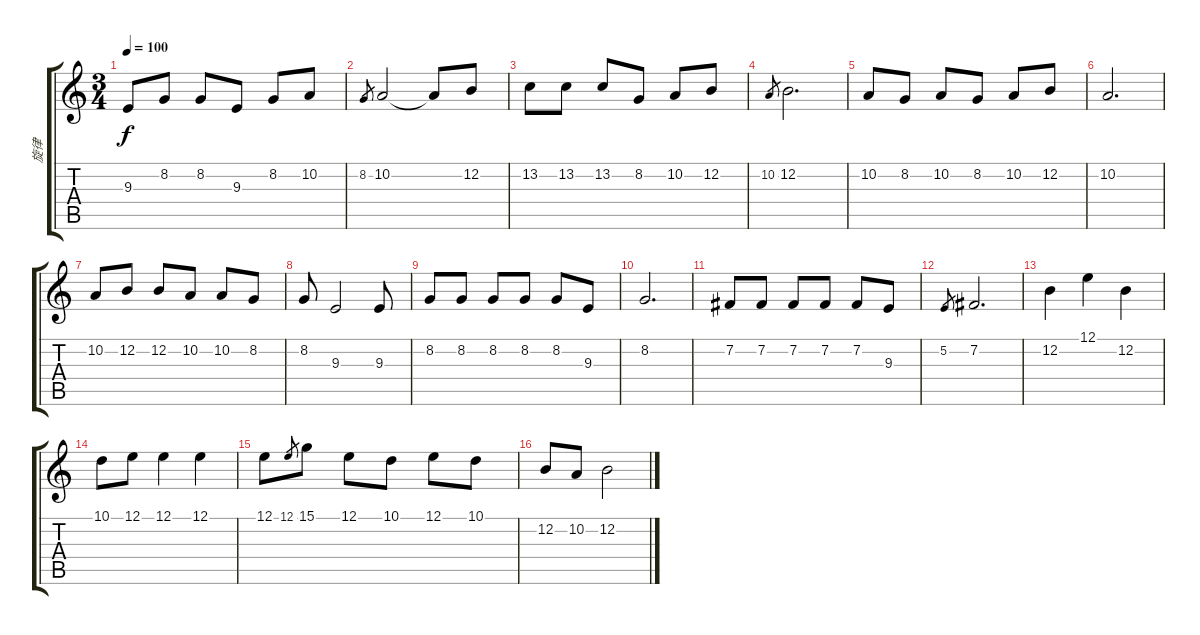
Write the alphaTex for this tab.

\track ("旋律" "旋律") {instrument panflute}
\staff {score tabs}
\tuning (E4 B3 G3 D3 A2 E2) {hide}
\ts (3 4)
\tempo 100
\clef g2
\ks c
9.3.8{dy f} 8.2.8 8.2.8 9.3.8 8.2.8 10.2.8 |
8.2.8{gr} 10.2.2 10.2{t}.8 12.2.8 |
13.2.8 13.2.8 13.2.8 8.2.8 10.2.8 12.2.8 |
10.2.8{gr} 12.2.2{d} |
10.2.8 8.2.8 10.2.8 8.2.8 10.2.8 12.2.8 |
10.2.2{d} |
10.2.8 12.2.8 12.2.8 10.2.8 10.2.8 8.2.8 |
8.2.8 9.3.2 9.3.8 |
8.2.8 8.2.8 8.2.8 8.2.8 8.2.8 9.3.8 |
8.2.2{d} |
7.2.8 7.2.8 7.2.8 7.2.8 7.2.8 9.3.8 |
5.2.8{gr} 7.2.2{d} |
12.2.4 12.1.4 12.2.4 |
10.1.8 12.1.8 12.1.4 12.1.4 |
12.1.8 12.1.8{gr} 15.1.8 12.1.8 10.1.8 12.1.8 10.1.8 |
12.2.8 10.2.8 12.2.2
